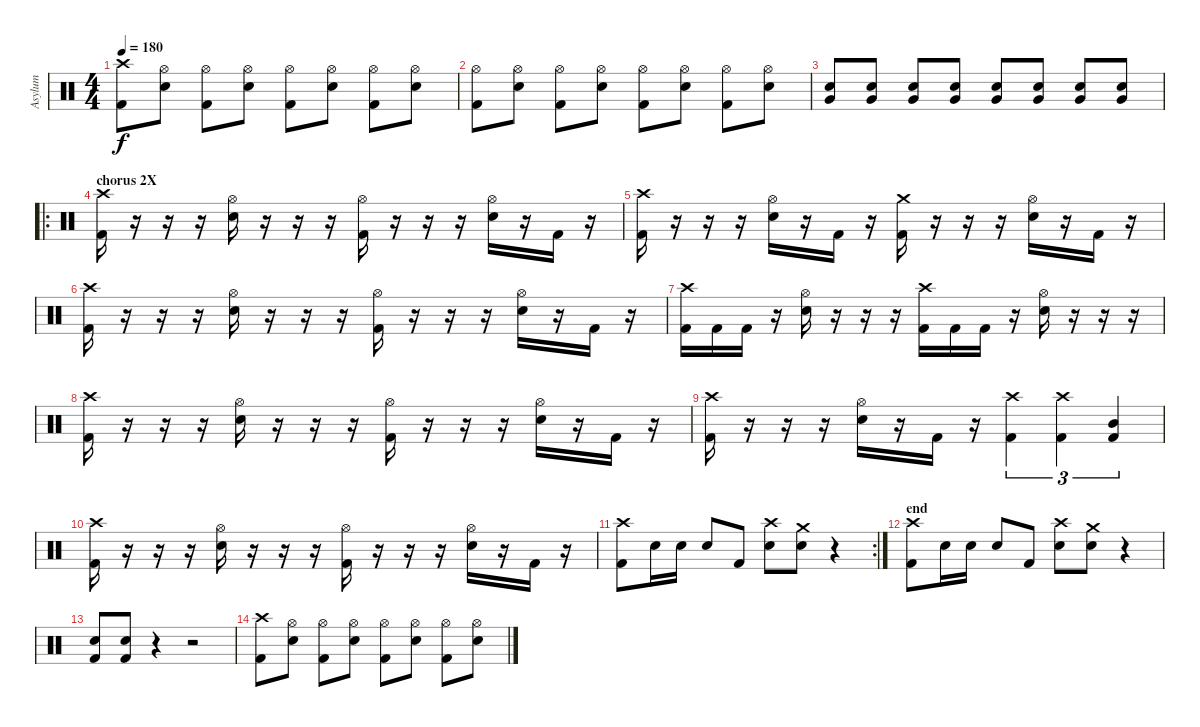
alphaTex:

\track ("Asylum" "Asylum") {instrument percussion}
\staff {score}
\articulation defaults
\ts (4 4)
\tempo 180
\clef neutral
\ks c
("Crash high (hit)" "Kick (hit) 2").8{dy f} ("Hi-Hat (open)" "Electric Snare (hit)").8 ("Hi-Hat (open)" "Kick (hit) 2").8 ("Hi-Hat (open)" "Electric Snare (hit)").8 ("Hi-Hat (open)" "Kick (hit) 2").8 ("Hi-Hat (open)" "Electric Snare (hit)").8 ("Hi-Hat (open)" "Kick (hit) 2").8 ("Hi-Hat (open)" "Electric Snare (hit)").8 |
("Hi-Hat (open)" "Kick (hit) 2").8 ("Hi-Hat (open)" "Electric Snare (hit)").8 ("Hi-Hat (open)" "Kick (hit) 2").8 ("Hi-Hat (open)" "Electric Snare (hit)").8 ("Hi-Hat (open)" "Kick (hit) 2").8 ("Hi-Hat (open)" "Electric Snare (hit)").8 ("Hi-Hat (open)" "Kick (hit) 2").8 ("Hi-Hat (open)" "Electric Snare (hit)").8 |
("Electric Snare (hit)" "Very Low Tom (hit)").8 ("Electric Snare (hit)" "Very Low Tom (hit)").8 ("Electric Snare (hit)" "Very Low Tom (hit)").8 ("Electric Snare (hit)" "Very Low Tom (hit)").8 ("Electric Snare (hit)" "Very Low Tom (hit)").8 ("Electric Snare (hit)" "Very Low Tom (hit)").8 ("Electric Snare (hit)" "Very Low Tom (hit)").8 ("Electric Snare (hit)" "Very Low Tom (hit)").8 |
\ro
\section ("" "chorus 2X")
("Crash high (hit)" "Kick (hit) 2").16 r.16 r.16 r.16 ("Hi-Hat (open)" "Electric Snare (hit)").16 r.16 r.16 r.16 ("Hi-Hat (open)" "Kick (hit) 2").16 r.16 r.16 r.16 ("Hi-Hat (open)" "Electric Snare (hit)").16 r.16 "Kick (hit) 2".16 r.16 |
("Crash high (hit)" "Kick (hit) 2").16 r.16 r.16 r.16 ("Hi-Hat (open)" "Electric Snare (hit)").16 r.16 "Kick (hit) 2".16 r.16 ("Crash medium (hit)" "Kick (hit) 2").16 r.16 r.16 r.16 ("Hi-Hat (open)" "Electric Snare (hit)").16 r.16 "Kick (hit) 2".16 r.16 |
("Crash high (hit)" "Kick (hit) 2").16 r.16 r.16 r.16 ("Hi-Hat (open)" "Electric Snare (hit)").16 r.16 r.16 r.16 ("Hi-Hat (open)" "Kick (hit) 2").16 r.16 r.16 r.16 ("Hi-Hat (open)" "Electric Snare (hit)").16 r.16 "Kick (hit) 2".16 r.16 |
("Crash high (hit)" "Kick (hit) 2").16 "Kick (hit) 2".16 "Kick (hit) 2".16 r.16 ("Hi-Hat (open)" "Electric Snare (hit)").16 r.16 r.16 r.16 ("Crash high (hit)" "Kick (hit) 2").16 "Kick (hit) 2".16 "Kick (hit) 2".16 r.16 ("Hi-Hat (open)" "Electric Snare (hit)").16 r.16 r.16 r.16 |
("Crash high (hit)" "Kick (hit) 2").16 r.16 r.16 r.16 ("Hi-Hat (open)" "Electric Snare (hit)").16 r.16 r.16 r.16 ("Hi-Hat (open)" "Kick (hit) 2").16 r.16 r.16 r.16 ("Hi-Hat (open)" "Electric Snare (hit)").16 r.16 "Kick (hit) 2".16 r.16 |
("Crash high (hit)" "Kick (hit) 2").16 r.16 r.16 r.16 ("Hi-Hat (open)" "Electric Snare (hit)").16 r.16 "Kick (hit) 2".16 r.16 ("Crash high (hit)" "Kick (hit) 2").4{tu (3 2)} ("Crash high (hit)" "Kick (hit) 2").4{tu (3 2)} ("Mid Tom (hit)" "Kick (hit) 2").4{tu (3 2)} |
("Crash high (hit)" "Kick (hit) 2").16 r.16 r.16 r.16 ("Hi-Hat (open)" "Electric Snare (hit)").16 r.16 r.16 r.16 ("Hi-Hat (open)" "Kick (hit) 2").16 r.16 r.16 r.16 ("Hi-Hat (open)" "Electric Snare (hit)").16 r.16 "Kick (hit) 2".16 r.16 |
\rc 2
("Crash high (hit)" "Kick (hit) 2").8 "Electric Snare (hit)".16 "Electric Snare (hit)".16 "Electric Snare (hit)".8 "Kick (hit) 2".8 ("Crash high (hit)" "Electric Snare (hit)").8 ("Crash medium (hit)" "Electric Snare (hit)").8 r.4 |
\section ("" "end")
("Crash high (hit)" "Kick (hit) 2").8 "Electric Snare (hit)".16 "Electric Snare (hit)".16 "Electric Snare (hit)".8 "Kick (hit) 2".8 ("Crash high (hit)" "Electric Snare (hit)").8 ("Crash medium (hit)" "Electric Snare (hit)").8 r.4 |
("Electric Snare (hit)" "Kick (hit) 2").8 ("Electric Snare (hit)" "Kick (hit) 2").8 r.4 r.2 |
("Crash high (hit)" "Kick (hit) 2").8 ("Hi-Hat (open)" "Electric Snare (hit)").8 ("Hi-Hat (open)" "Kick (hit) 2").8 ("Hi-Hat (open)" "Electric Snare (hit)").8 ("Hi-Hat (open)" "Kick (hit) 2").8 ("Hi-Hat (open)" "Electric Snare (hit)").8 ("Hi-Hat (open)" "Kick (hit) 2").8 ("Hi-Hat (open)" "Electric Snare (hit)").8
